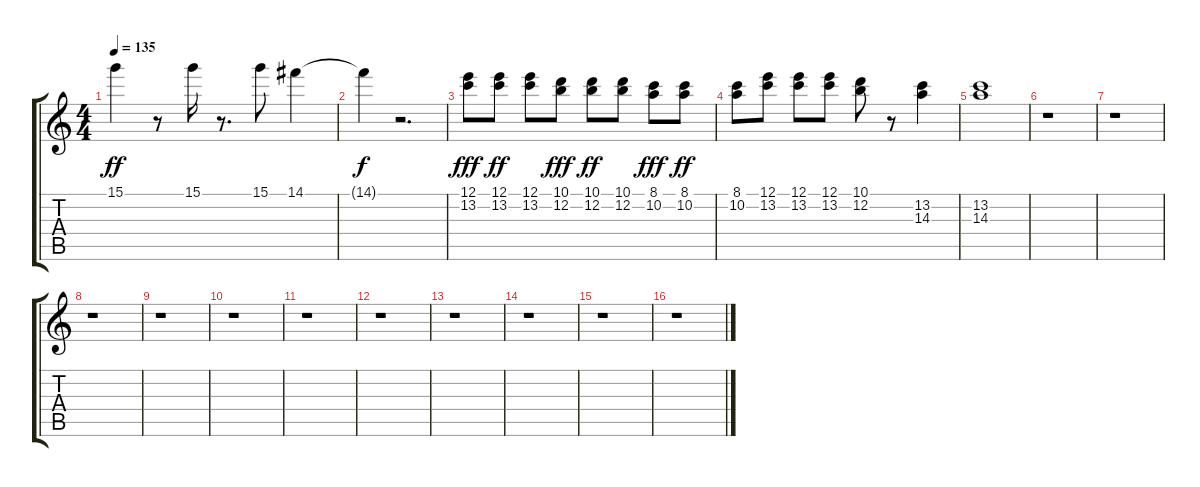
\track "" {instrument acousticguitarsteel}
\staff {score tabs}
\tuning (E4 B3 G3 D3 A2 E2) {hide}
\ts (4 4)
\tempo 135
\clef g2
\ks c
15.1.4{dy ff} r.8 15.1.16 r.8{d} 15.1.8 14.1.4 |
14.1{t}.4{dy f} r.2{d} |
(12.1 13.2).8{dy fff} (12.1 13.2).8{dy ff} (12.1 13.2).8 (10.1 12.2).8{dy fff} (10.1 12.2).8{dy ff} (10.1 12.2).8 (8.1 10.2).8{dy fff} (8.1 10.2).8{dy ff} |
(8.1 10.2).8 (12.1 13.2).8 (12.1 13.2).8 (12.1 13.2).8 (10.1 12.2).8 r.8 (13.2 14.3).4 |
(13.2 14.3).1 |
r.1 |
r.1 |
r.1 |
r.1 |
r.1 |
r.1 |
r.1 |
r.1 |
r.1 |
r.1 |
r.1
